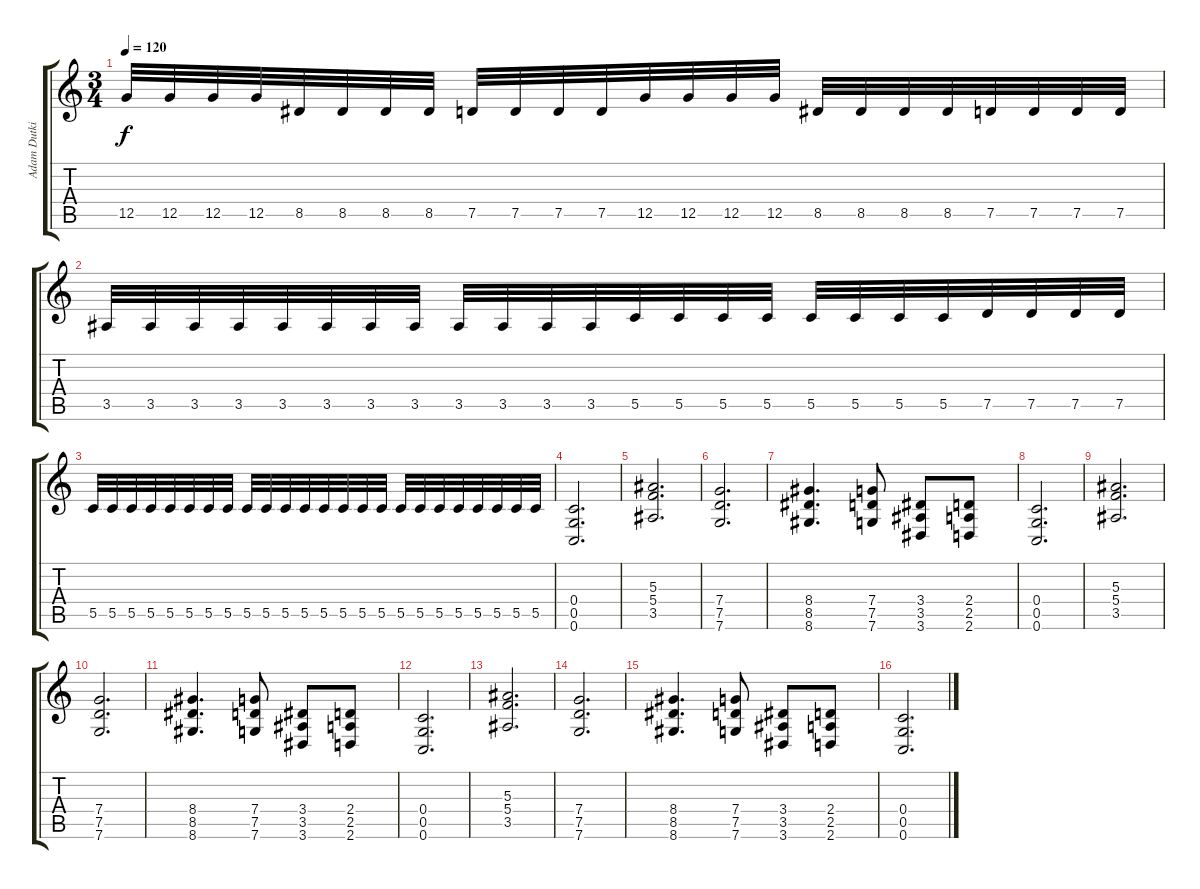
\track ("Adam Dutkiewicz Rhythm" "Adam Dutki") {instrument distortionguitar}
\staff {score tabs}
\tuning (D4 A3 F3 C3 G2 C2) {hide}
\ts (3 4)
\tempo 120
\clef g2
\ks c
12.5.32{dy f} 12.5.32 12.5.32 12.5.32 8.5.32 8.5.32 8.5.32 8.5.32 7.5.32 7.5.32 7.5.32 7.5.32 12.5.32 12.5.32 12.5.32 12.5.32 8.5.32 8.5.32 8.5.32 8.5.32 7.5.32 7.5.32 7.5.32 7.5.32 |
3.5.32 3.5.32 3.5.32 3.5.32 3.5.32 3.5.32 3.5.32 3.5.32 3.5.32 3.5.32 3.5.32 3.5.32 5.5.32 5.5.32 5.5.32 5.5.32 5.5.32 5.5.32 5.5.32 5.5.32 7.5.32 7.5.32 7.5.32 7.5.32 |
5.5.32 5.5.32 5.5.32 5.5.32 5.5.32 5.5.32 5.5.32 5.5.32 5.5.32 5.5.32 5.5.32 5.5.32 5.5.32 5.5.32 5.5.32 5.5.32 5.5.32 5.5.32 5.5.32 5.5.32 5.5.32 5.5.32 5.5.32 5.5.32 |
(0.4 0.5 0.6).2{d} |
(5.3 5.4 3.5).2{d} |
(7.4 7.5 7.6).2{d} |
(8.4 8.5 8.6).4{d} (7.4 7.5 7.6).8 (3.4 3.5 3.6).8 (2.4 2.5 2.6).8 |
(0.4 0.5 0.6).2{d} |
(5.3 5.4 3.5).2{d} |
(7.4 7.5 7.6).2{d} |
(8.4 8.5 8.6).4{d} (7.4 7.5 7.6).8 (3.4 3.5 3.6).8 (2.4 2.5 2.6).8 |
(0.4 0.5 0.6).2{d} |
(5.3 5.4 3.5).2{d} |
(7.4 7.5 7.6).2{d} |
(8.4 8.5 8.6).4{d} (7.4 7.5 7.6).8 (3.4 3.5 3.6).8 (2.4 2.5 2.6).8 |
(0.4 0.5 0.6).2{d}
